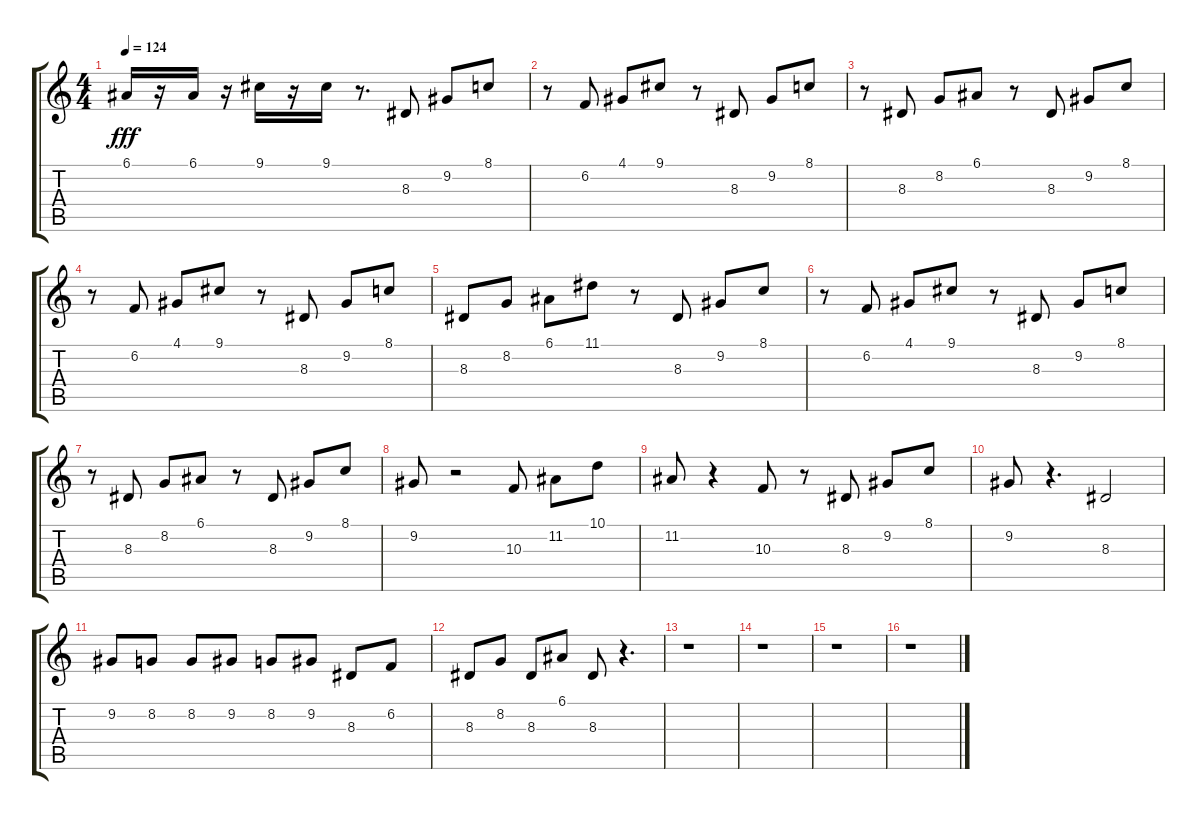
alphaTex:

\track "" {instrument lead1square}
\staff {score tabs}
\tuning (E4 B3 G3 D3 A2 E2) {hide}
\ts (4 4)
\tempo 124
\clef g2
\ks c
6.1.16{dy fff} r.16 6.1.16 r.16 9.1.16 r.16 9.1.16 r.8{d} 8.3.8{volume 9} 9.2.8 8.1.8 |
r.8 6.2.8 4.1.8 9.1.8 r.8 8.3.8 9.2.8 8.1.8 |
r.8 8.3.8 8.2.8 6.1.8 r.8 8.3.8 9.2.8 8.1.8 |
r.8 6.2.8 4.1.8 9.1.8 r.8 8.3.8 9.2.8 8.1.8 |
8.3.8 8.2.8 6.1.8 11.1.8 r.8 8.3.8 9.2.8 8.1.8 |
r.8 6.2.8 4.1.8 9.1.8 r.8 8.3.8 9.2.8 8.1.8 |
r.8 8.3.8 8.2.8 6.1.8 r.8 8.3.8 9.2.8 8.1.8 |
9.2.8 r.2 10.3.8 11.2.8 10.1.8 |
11.2.8 r.4 10.3.8 r.8 8.3.8 9.2.8 8.1.8 |
9.2.8 r.4{d} 8.3.2 |
9.2.8 8.2.8 8.2.8 9.2.8 8.2.8 9.2.8 8.3.8 6.2.8 |
8.3.8 8.2.8 8.3.8 6.1.8 8.3.8 r.4{d} |
r.1 |
r.1 |
r.1 |
r.1
